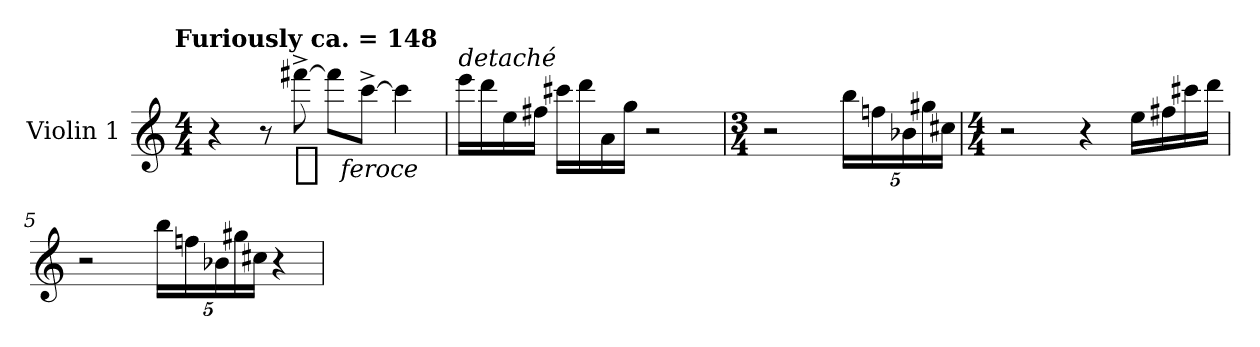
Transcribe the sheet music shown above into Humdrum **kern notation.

**kern	**dynam
*part1	*part1
*staff1	*staff1
*I"Violin 1	*
*I'Vln. 1	*
*clefG2	*
*k[]	*
!!LO:TX:omd:t=Furiously ca.  = 148
*M4/4	*
*MM148	*
=1	=1
4r	.
8r	.
!	!LO:DY:b:t=%s feroce
[8fff#X^\	fff
8fff#\L]	.
[8ccc^\J	.
4ccc\]	.
=2	=2
!LO:TX:a:i:t=detaché	!
16eee\LL	.
16ddd\	.
16ee\	.
16ff#X\JJ	.
16ccc#X\LL	.
16ddd\	.
16a\	.
16gg\JJ	.
2r	.
=3	=3
*M3/4	*
2r	.
*Xbrackettup	*
20bb\LL	.
20ffn\	.
20b-X\	.
20gg#X\	.
20cc#X\JJ	.
=4	=4
*M4/4	*
2r	.
4r	.
16ee\LL	.
16ff#X\	.
16ccc#X\	.
16ddd\JJ	.
!!LO:LB:g=z
=5	=5
2r	.
20bb\LL	.
20ffn\	.
20b-X\	.
20gg#X\	.
20cc#X\JJ	.
4r	.
=	=
*-	*-
